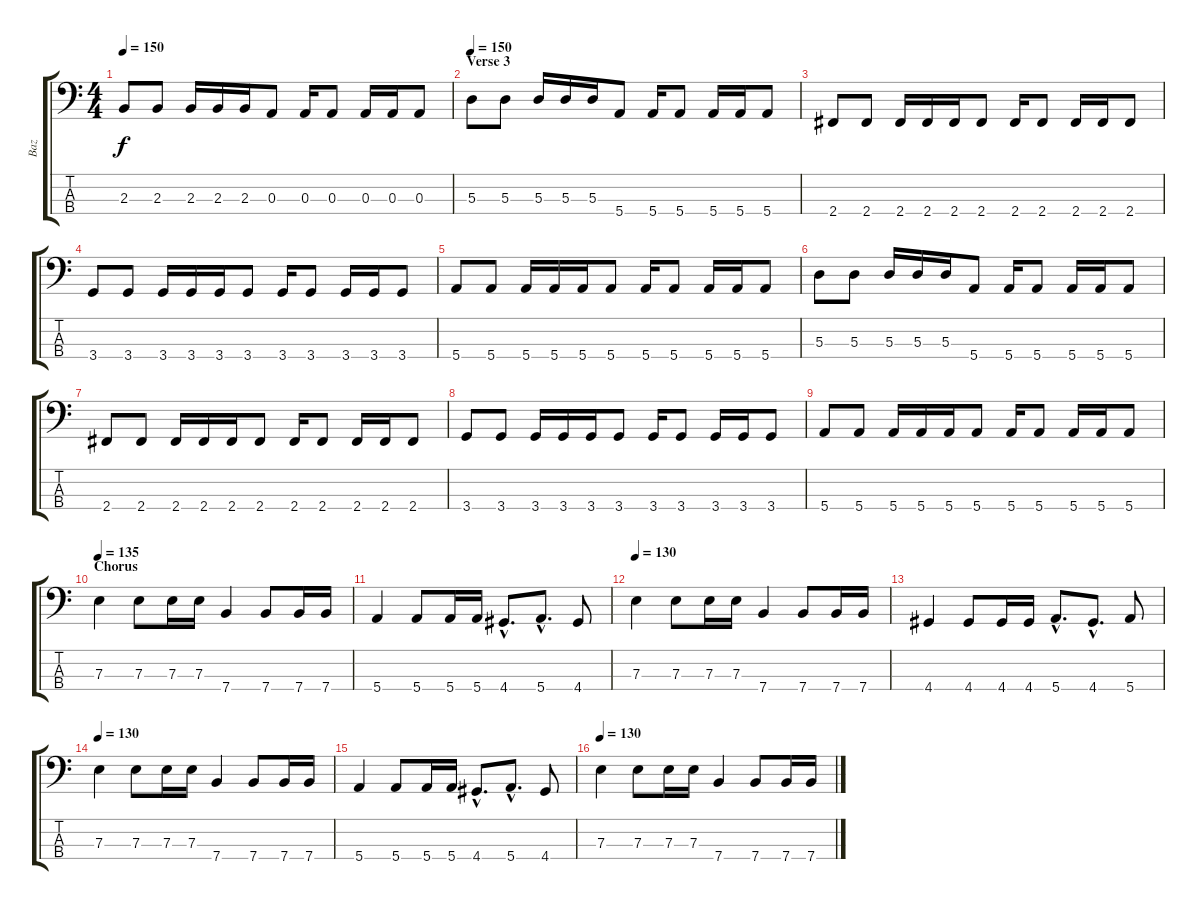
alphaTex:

\track ("Baz" "Baz") {instrument electricbassfinger}
\staff {score tabs}
\tuning (G2 D2 A1 E1) {hide}
\ts (4 4)
\tempo 150
\clef f4
\ks c
2.3.8{dy f} 2.3.8 2.3.16 2.3.16 2.3.16 0.3.8 0.3.16 0.3.8 0.3.16 0.3.16 0.3.8 |
\section ("" "Verse 3")
\tempo 150
5.3.8 5.3.8 5.3.16 5.3.16 5.3.16 5.4.8 5.4.16 5.4.8 5.4.16 5.4.16 5.4.8 |
2.4.8 2.4.8 2.4.16 2.4.16 2.4.16 2.4.8 2.4.16 2.4.8 2.4.16 2.4.16 2.4.8 |
3.4.8 3.4.8 3.4.16 3.4.16 3.4.16 3.4.8 3.4.16 3.4.8 3.4.16 3.4.16 3.4.8 |
5.4.8 5.4.8 5.4.16 5.4.16 5.4.16 5.4.8 5.4.16 5.4.8 5.4.16 5.4.16 5.4.8 |
5.3.8 5.3.8 5.3.16 5.3.16 5.3.16 5.4.8 5.4.16 5.4.8 5.4.16 5.4.16 5.4.8 |
2.4.8 2.4.8 2.4.16 2.4.16 2.4.16 2.4.8 2.4.16 2.4.8 2.4.16 2.4.16 2.4.8 |
3.4.8 3.4.8 3.4.16 3.4.16 3.4.16 3.4.8 3.4.16 3.4.8 3.4.16 3.4.16 3.4.8 |
5.4.8 5.4.8 5.4.16 5.4.16 5.4.16 5.4.8 5.4.16 5.4.8 5.4.16 5.4.16 5.4.8 |
\section ("" "Chorus")
\tempo 130
\tempo 135
7.3.4 7.3.8 7.3.16 7.3.16 7.4.4 7.4.8 7.4.16 7.4.16 |
5.4.4 5.4.8 5.4.16 5.4.16 4.4{hac}.8{d} 5.4{hac}.8{d} 4.4.8 |
\tempo 130
7.3.4 7.3.8 7.3.16 7.3.16 7.4.4 7.4.8 7.4.16 7.4.16 |
4.4.4 4.4.8 4.4.16 4.4.16 5.4{hac}.8{d} 4.4{hac}.8{d} 5.4.8 |
\tempo 130
7.3.4 7.3.8 7.3.16 7.3.16 7.4.4 7.4.8 7.4.16 7.4.16 |
5.4.4 5.4.8 5.4.16 5.4.16 4.4{hac}.8{d} 5.4{hac}.8{d} 4.4.8 |
\tempo 130
7.3.4 7.3.8 7.3.16 7.3.16 7.4.4 7.4.8 7.4.16 7.4.16
